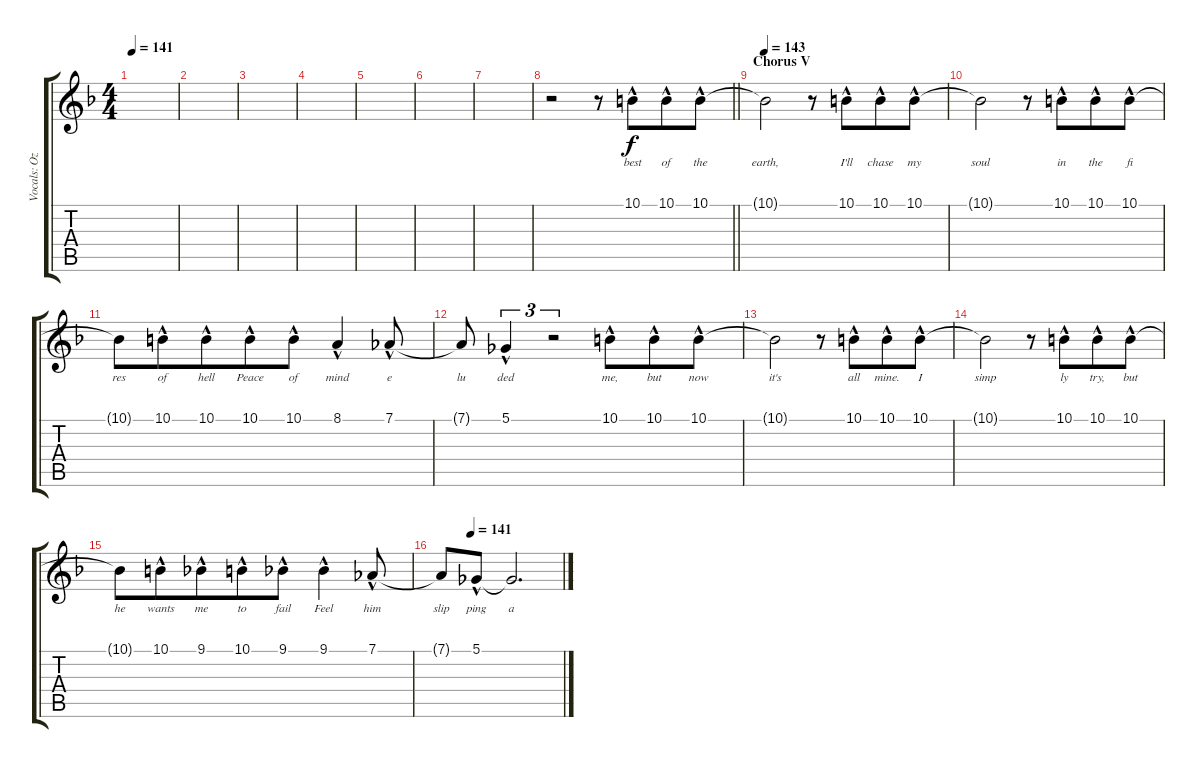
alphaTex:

\track ("Vocals: Ozzy" "Vocals: Oz") {instrument lead2sawtooth}
\staff {score tabs}
\tuning (Db4 Ab3 E3 B2 Gb2 Db2) {hide}
\ts (4 4)
\tempo 141
\clef g2
\ks f
|
|
|
|
|
|
|
\barLineRight lightlight
r.2 r.8 10.1{hac}.8{lyrics (0 "best") lyrics (1 "") lyrics (2 "") lyrics (3 "") lyrics (4 "") beam merge} 10.1{hac}.8{lyrics (0 "of") lyrics (1 "") lyrics (2 "") lyrics (3 "") lyrics (4 "")} 10.1{hac}.8{lyrics (0 "the") lyrics (1 "") lyrics (2 "") lyrics (3 "") lyrics (4 "")} |
\section ("" "Chorus V")
\tempo 143
10.1{t}.2{lyrics (0 "earth,") lyrics (1 "") lyrics (2 "") lyrics (3 "") lyrics (4 "")} r.8 10.1{hac}.8{lyrics (0 "I'll") lyrics (1 "") lyrics (2 "") lyrics (3 "") lyrics (4 "") beam merge} 10.1{hac}.8{lyrics (0 "chase") lyrics (1 "") lyrics (2 "") lyrics (3 "") lyrics (4 "")} 10.1{hac}.8{lyrics (0 "my") lyrics (1 "") lyrics (2 "") lyrics (3 "") lyrics (4 "")} |
10.1{t}.2{lyrics (0 "soul") lyrics (1 "") lyrics (2 "") lyrics (3 "") lyrics (4 "")} r.8 10.1{hac}.8{lyrics (0 "in") lyrics (1 "") lyrics (2 "") lyrics (3 "") lyrics (4 "") beam merge} 10.1{hac}.8{lyrics (0 "the") lyrics (1 "") lyrics (2 "") lyrics (3 "") lyrics (4 "")} 10.1{hac}.8{lyrics (0 "fi") lyrics (1 "") lyrics (2 "") lyrics (3 "") lyrics (4 "")} |
10.1{t}.8{lyrics (0 "res") lyrics (1 "") lyrics (2 "") lyrics (3 "") lyrics (4 "")} 10.1{hac}.8{lyrics (0 "of") lyrics (1 "") lyrics (2 "") lyrics (3 "") lyrics (4 "") beam merge} 10.1{hac}.8{lyrics (0 "hell") lyrics (1 "") lyrics (2 "") lyrics (3 "") lyrics (4 "")} 10.1{hac}.8{lyrics (0 "Peace") lyrics (1 "") lyrics (2 "") lyrics (3 "") lyrics (4 "") beam merge} 10.1{hac}.8{lyrics (0 "of") lyrics (1 "") lyrics (2 "") lyrics (3 "") lyrics (4 "")} 8.1{hac}.4{lyrics (0 "mind") lyrics (1 "") lyrics (2 "") lyrics (3 "") lyrics (4 "")} 7.1{hac}.8{lyrics (0 "e") lyrics (1 "") lyrics (2 "") lyrics (3 "") lyrics (4 "")} |
7.1{t}.8{lyrics (0 "lu") lyrics (1 "") lyrics (2 "") lyrics (3 "") lyrics (4 "")} 5.1{hac}.4{tu (3 2) lyrics (0 "ded") lyrics (1 "") lyrics (2 "") lyrics (3 "") lyrics (4 "")} r.2{tu (3 2)} 10.1{hac}.8{lyrics (0 "me,") lyrics (1 "") lyrics (2 "") lyrics (3 "") lyrics (4 "") beam merge} 10.1{hac}.8{lyrics (0 "but") lyrics (1 "") lyrics (2 "") lyrics (3 "") lyrics (4 "")} 10.1{hac}.8{lyrics (0 "now") lyrics (1 "") lyrics (2 "") lyrics (3 "") lyrics (4 "")} |
10.1{t}.2{lyrics (0 "it's") lyrics (1 "") lyrics (2 "") lyrics (3 "") lyrics (4 "")} r.8 10.1{hac}.8{lyrics (0 "all") lyrics (1 "") lyrics (2 "") lyrics (3 "") lyrics (4 "") beam merge} 10.1{hac}.8{lyrics (0 "mine.") lyrics (1 "") lyrics (2 "") lyrics (3 "") lyrics (4 "")} 10.1{hac}.8{lyrics (0 "I") lyrics (1 "") lyrics (2 "") lyrics (3 "") lyrics (4 "")} |
10.1{t}.2{lyrics (0 "simp") lyrics (1 "") lyrics (2 "") lyrics (3 "") lyrics (4 "")} r.8 10.1{hac}.8{lyrics (0 "ly") lyrics (1 "") lyrics (2 "") lyrics (3 "") lyrics (4 "") beam merge} 10.1{hac}.8{lyrics (0 "try,") lyrics (1 "") lyrics (2 "") lyrics (3 "") lyrics (4 "")} 10.1{hac}.8{lyrics (0 "but") lyrics (1 "") lyrics (2 "") lyrics (3 "") lyrics (4 "")} |
10.1{t}.8{lyrics (0 "he") lyrics (1 "") lyrics (2 "") lyrics (3 "") lyrics (4 "")} 10.1{hac}.8{lyrics (0 "wants") lyrics (1 "") lyrics (2 "") lyrics (3 "") lyrics (4 "") beam merge} 9.1{hac}.8{lyrics (0 "me") lyrics (1 "") lyrics (2 "") lyrics (3 "") lyrics (4 "")} 10.1{hac}.8{lyrics (0 "to") lyrics (1 "") lyrics (2 "") lyrics (3 "") lyrics (4 "") beam merge} 9.1{hac}.8{lyrics (0 "fail") lyrics (1 "") lyrics (2 "") lyrics (3 "") lyrics (4 "")} 9.1{hac}.4{lyrics (0 "Feel") lyrics (1 "") lyrics (2 "") lyrics (3 "") lyrics (4 "")} 7.1{hac}.8{lyrics (0 "him") lyrics (1 "") lyrics (2 "") lyrics (3 "") lyrics (4 "")} |
\tempo (141 0.25)
7.1{t}.8{lyrics (0 "slip") lyrics (1 "") lyrics (2 "") lyrics (3 "") lyrics (4 "")} 5.1{hac}.8{lyrics (0 "ping") lyrics (1 "") lyrics (2 "") lyrics (3 "") lyrics (4 "")} 5.1{t}.2{d lyrics (0 "a") lyrics (1 "") lyrics (2 "") lyrics (3 "") lyrics (4 "")}
